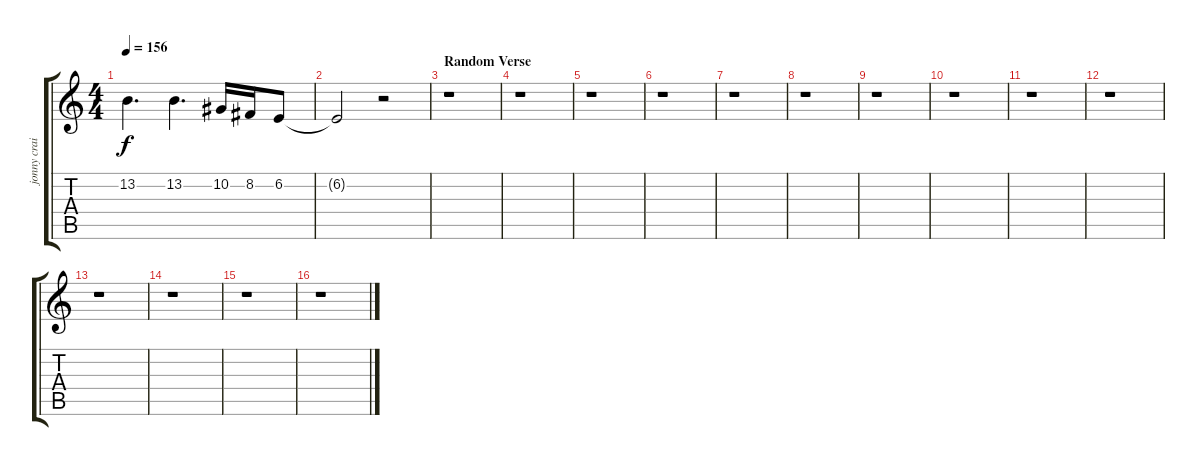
\track ("jonny craig" "jonny crai") {instrument baritonesax}
\staff {score tabs}
\tuning (Eb4 Bb3 Gb3 Db3 Ab2 Db2) {hide}
\ts (4 4)
\tempo 156
\clef g2
\ks c
13.2.4{d dy f} 13.2.4{d} 10.2.16 8.2.16 6.2.8 |
6.2{t}.2 r.2 |
\section ("" "Random Verse")
r.1 |
r.1 |
r.1 |
r.1 |
r.1 |
r.1 |
r.1 |
r.1 |
r.1 |
r.1 |
r.1 |
r.1 |
r.1 |
r.1
